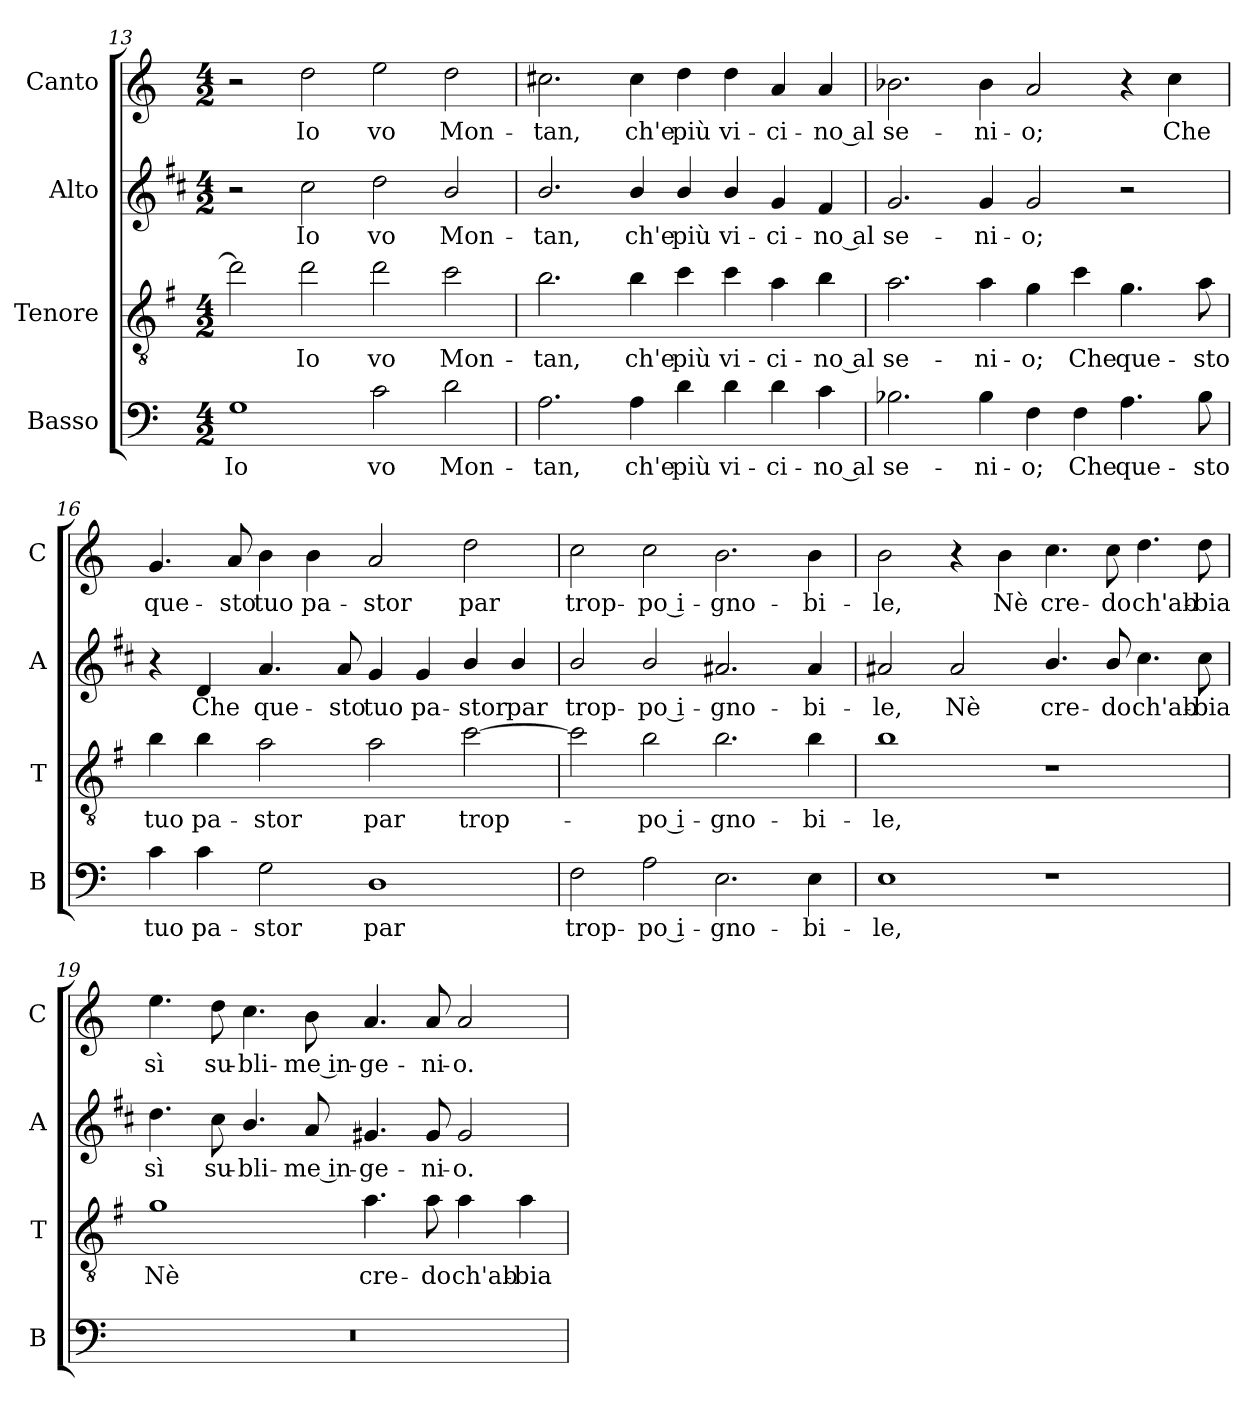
**kern	**text	**kern	**text	**kern	**text	**kern	**text
*part4	*part4	*part3	*part3	*part2	*part2	*part1	*part1
*staff4	*staff4	*staff3	*staff3	*staff2	*staff2	*staff1	*staff1
*I"Basso	*	*I"Tenore	*	*I"Alto	*	*I"Canto	*
*I'B	*	*I'T	*	*I'A	*	*I'C	*
*clefF4	*	*clefGv2	*	*clefG2	*	*clefG2	*
*	*	*ITrd4c7	*	*ITrd1c2	*	*	*
*k[]	*	*k[]	*	*k[]	*	*k[]	*
*C:	*	*C:	*	*C:	*	*C:	*
*M4/2	*	*M4/2	*	*M4/2	*	*M4/2	*
=13	=13	=13	=13	=13	=13	=13	=13
!	!LO:LY:b	!	!	!	!	!	!
1G	Io	2g\]	.	2r	.	2r	.
!	!	!	!LO:LY:b	!	!LO:LY:b	!	!LO:LY:b
.	.	2g\	Io	2b\	Io	2dd\	Io
!	!LO:LY:b	!	!LO:LY:b	!	!LO:LY:b	!	!LO:LY:b
2c\	vo	2g\	vo	2cc\	vo	2ee\	vo
!	!LO:LY:b	!	!LO:LY:b	!	!LO:LY:b	!	!LO:LY:b
2d\	Mon-	2f\	Mon-	2a/	Mon-	2dd\	Mon-
=14	=14	=14	=14	=14	=14	=14	=14
!	!LO:LY:b	!	!LO:LY:b	!	!LO:LY:b	!	!LO:LY:b
2.A\	-tan,	2.e\	-tan,	2.a/	-tan,	2.cc#X\	-tan,
!	!LO:LY:b	!	!LO:LY:b	!	!LO:LY:b	!	!LO:LY:b
4A\	ch'e	4e\	ch'e	4a/	ch'e	4cc#\	ch'e
!	!LO:LY:b	!	!LO:LY:b	!	!LO:LY:b	!	!LO:LY:b
4d\	più	4f\	più	4a/	più	4dd\	più
!	!LO:LY:b	!	!LO:LY:b	!	!LO:LY:b	!	!LO:LY:b
4d\	vi-	4f\	vi-	4a/	vi-	4dd\	vi-
!	!LO:LY:b	!	!LO:LY:b	!	!LO:LY:b	!	!LO:LY:b
4d\	-ci-	4d\	-ci-	4f/	-ci-	4a/	-ci-
!	!LO:LY:b	!	!LO:LY:b	!	!LO:LY:b	!	!LO:LY:b
4c\	-no al	4e\	-no al	4e/	-no al	4a/	-no al
=15	=15	=15	=15	=15	=15	=15	=15
!	!LO:LY:b	!	!LO:LY:b	!	!LO:LY:b	!	!LO:LY:b
2.B-X\	se-	2.d\	se-	2.f/	se-	2.b-X\	se-
!	!LO:LY:b	!	!LO:LY:b	!	!LO:LY:b	!	!LO:LY:b
4B-\	-ni-	4d\	-ni-	4f/	-ni-	4b-\	-ni-
!	!LO:LY:b	!	!LO:LY:b	!	!LO:LY:b	!	!LO:LY:b
4F\	-o;	4c\	-o;	2f/	-o;	2a/	-o;
!	!LO:LY:b	!	!LO:LY:b	!	!	!	!
4F\	Che	4f\	Che	.	.	.	.
!	!LO:LY:b	!	!LO:LY:b	!	!	!	!
4.A\	que-	4.c\	que-	2r	.	4r	.
!	!	!	!	!	!	!	!LO:LY:b
.	.	.	.	.	.	4cc\	Che
!	!LO:LY:b	!	!LO:LY:b	!	!	!	!
8B-\	-sto	8d\	-sto	.	.	.	.
!!LO:LB:g=z
=16	=16	=16	=16	=16	=16	=16	=16
!	!LO:LY:b	!	!LO:LY:b	!	!	!	!LO:LY:b
4c\	tuo	4e\	tuo	4r	.	4.g/	que-
!	!LO:LY:b	!	!LO:LY:b	!	!LO:LY:b	!	!
4c\	pa-	4e\	pa-	4c/	Che	.	.
!	!	!	!	!	!	!	!LO:LY:b
.	.	.	.	.	.	8a/	-sto
!	!LO:LY:b	!	!LO:LY:b	!	!LO:LY:b	!	!LO:LY:b
2G\	-stor	2d\	-stor	4.g/	que-	4b\	tuo
!	!	!	!	!	!	!	!LO:LY:b
.	.	.	.	.	.	4b\	pa-
!	!	!	!	!	!LO:LY:b	!	!
.	.	.	.	8g/	-sto	.	.
!	!LO:LY:b	!	!LO:LY:b	!	!LO:LY:b	!	!LO:LY:b
1D	par	2d\	par	4f/	tuo	2a/	-stor
!	!	!	!	!	!LO:LY:b	!	!
.	.	.	.	4f/	pa-	.	.
!	!	!	!LO:LY:b	!	!LO:LY:b	!	!LO:LY:b
.	.	[2f\	trop-	4a/	-stor	2dd\	par
!	!	!	!	!	!LO:LY:b	!	!
.	.	.	.	4a/	par	.	.
=17	=17	=17	=17	=17	=17	=17	=17
!	!LO:LY:b	!	!	!	!LO:LY:b	!	!LO:LY:b
2F\	trop-	2f\]	.	2a/	trop-	2cc\	trop-
!	!LO:LY:b	!	!LO:LY:b	!	!LO:LY:b	!	!LO:LY:b
2A\	-po i-	2e\	-po i-	2a/	-po i-	2cc\	-po i-
!	!LO:LY:b	!	!LO:LY:b	!	!LO:LY:b	!	!LO:LY:b
2.E\	-gno-	2.e\	-gno-	2.g#X/	-gno-	2.b\	-gno-
!	!LO:LY:b	!	!LO:LY:b	!	!LO:LY:b	!	!LO:LY:b
4E\	-bi-	4e\	-bi-	4g#/	-bi-	4b\	-bi-
=18	=18	=18	=18	=18	=18	=18	=18
!	!LO:LY:b	!	!LO:LY:b	!	!LO:LY:b	!	!LO:LY:b
1E	-le,	1e	-le,	2g#X/	-le,	2b\	-le,
!	!	!	!	!	!LO:LY:b	!	!
.	.	.	.	2g#/	Nè	4r	.
!	!	!	!	!	!	!	!LO:LY:b
.	.	.	.	.	.	4b\	Nè
!	!	!	!	!	!LO:LY:b	!	!LO:LY:b
1r	.	1r	.	4.a/	cre-	4.cc\	cre-
!	!	!	!	!	!LO:LY:b	!	!LO:LY:b
.	.	.	.	8a/	-do	8cc\	-do
!	!	!	!	!	!LO:LY:b	!	!LO:LY:b
.	.	.	.	4.b\	ch'ab-	4.dd\	ch'ab-
!	!	!	!	!	!LO:LY:b	!	!LO:LY:b
.	.	.	.	8b\	-bia	8dd\	-bia
!!LO:LB:g=z
=19	=19	=19	=19	=19	=19	=19	=19
!	!	!	!LO:LY:b	!	!LO:LY:b	!	!LO:LY:b
0r	.	1c	Nè	4.cc\	sì	4.ee\	sì
!	!	!	!	!	!LO:LY:b	!	!LO:LY:b
.	.	.	.	8b\	su-	8dd\	su-
!	!	!	!	!	!LO:LY:b	!	!LO:LY:b
.	.	.	.	4.a/	-bli-	4.cc\	-bli-
!	!	!	!	!	!LO:LY:b	!	!LO:LY:b
.	.	.	.	8g/	-me in-	8b\	-me in-
!	!	!	!LO:LY:b	!	!LO:LY:b	!	!LO:LY:b
.	.	4.d\	cre-	4.f#X/	-ge-	4.a/	-ge-
!	!	!	!LO:LY:b	!	!LO:LY:b	!	!LO:LY:b
.	.	8d\	-do	8f#/	-ni-	8a/	-ni-
!	!	!	!LO:LY:b	!	!LO:LY:b	!	!LO:LY:b
.	.	4d\	ch'ab-	2f#/	-o.	2a/	-o.
!	!	!	!LO:LY:b	!	!	!	!
.	.	4d\	-bia	.	.	.	.
=	=	=	=	=	=	=	=
*-	*-	*-	*-	*-	*-	*-	*-
